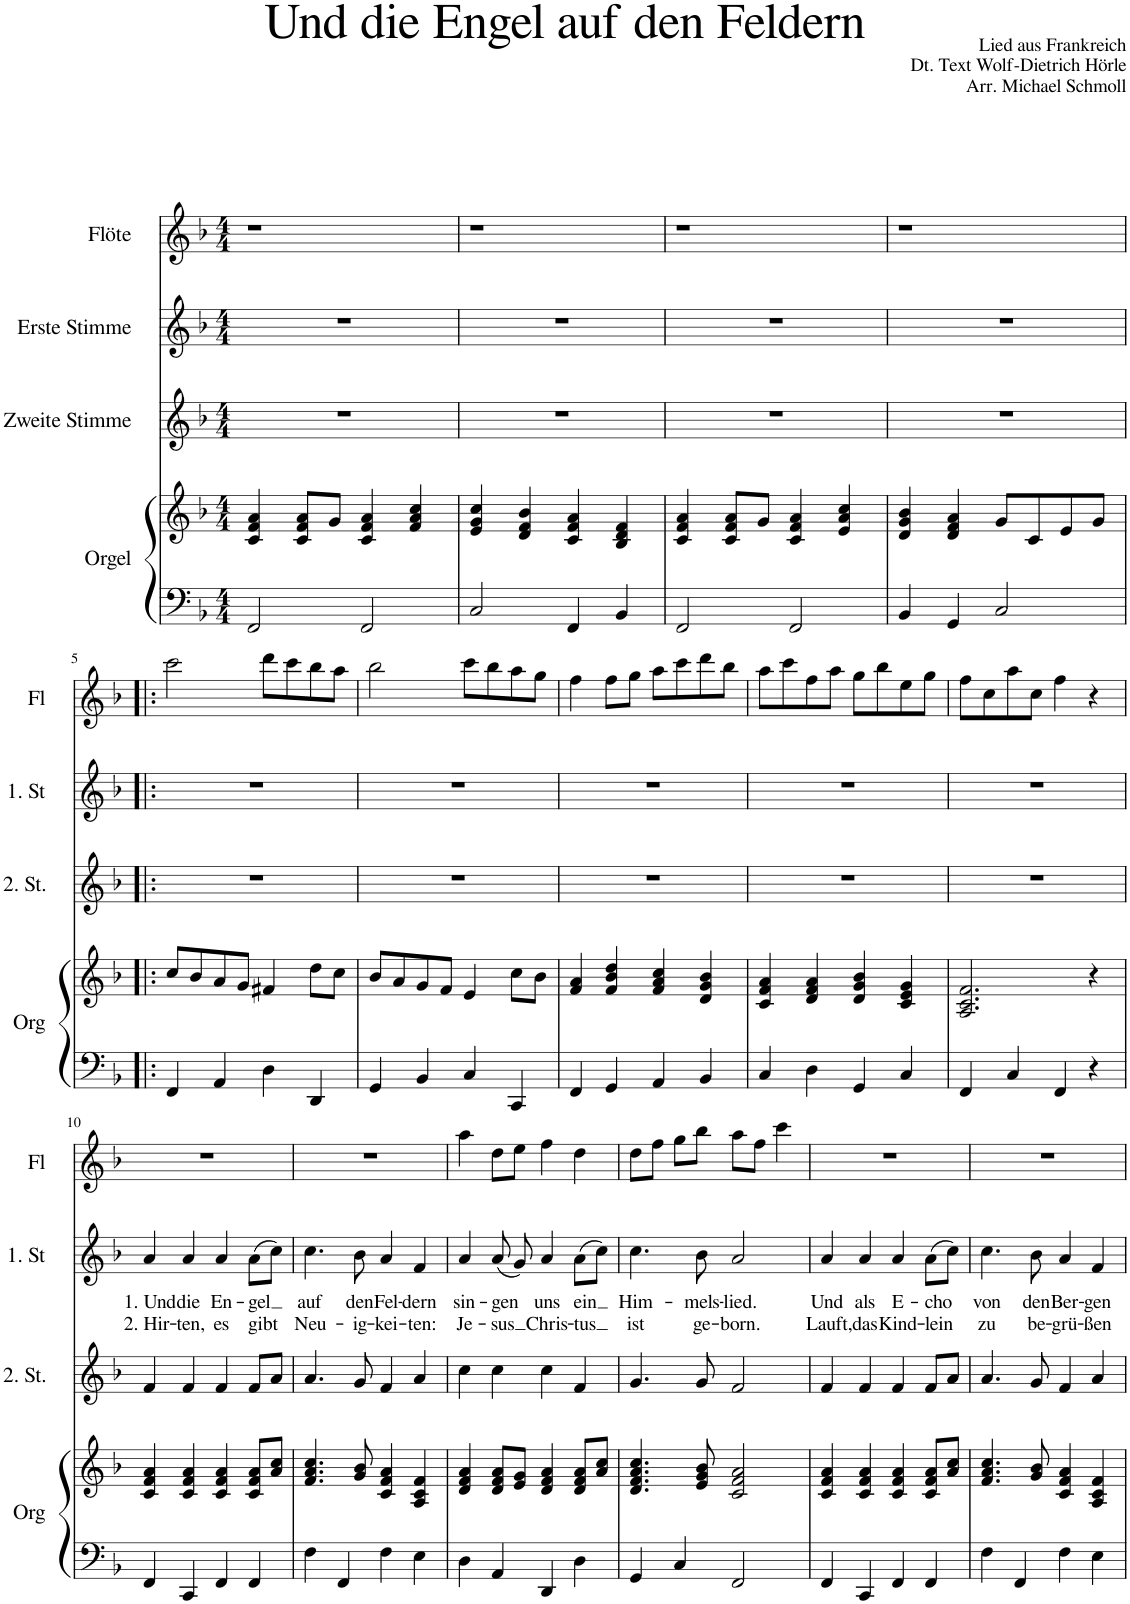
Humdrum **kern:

**kern	**kern	**kern	**kern	**text	**text	**kern
*part4	*part4	*part3	*part2	*part2	*part2	*part1
*staff5	*staff4	*staff3	*staff2	*staff2	*staff2	*staff1
*I"Orgel	*	*I"Zweite Stimme	*I"Erste Stimme	*	*	*I"Flöte
*I'Org	*	*I'2. St.	*I'1. St	*	*	*I'Fl
*clefF4	*clefG2	*clefG2	*clefG2	*	*	*clefG2
*k[b-]	*k[b-]	*k[b-]	*k[b-]	*	*	*k[b-]
*M4/4	*M4/4	*M4/4	*M4/4	*	*	*M4/4
=1	=1	=1	=1	=1	=1	=1
2FF/	4c/ 4f/ 4a/	1r	1r	.	.	1r
.	8c/ 8f/ 8a/L	.	.	.	.	.
.	8g/J	.	.	.	.	.
2FF/	4c/ 4f/ 4a/	.	.	.	.	.
.	4f/ 4a/ 4cc/	.	.	.	.	.
=2	=2	=2	=2	=2	=2	=2
2C/	4e/ 4g/ 4cc/	1r	1r	.	.	1r
.	4d/ 4f/ 4b-/	.	.	.	.	.
4FF/	4c/ 4f/ 4a/	.	.	.	.	.
4BB-/	4B-/ 4d/ 4f/	.	.	.	.	.
=3	=3	=3	=3	=3	=3	=3
2FF/	4c/ 4f/ 4a/	1r	1r	.	.	1r
.	8c/ 8f/ 8a/L	.	.	.	.	.
.	8g/J	.	.	.	.	.
2FF/	4c/ 4f/ 4a/	.	.	.	.	.
.	4e/ 4a/ 4cc/	.	.	.	.	.
=4	=4	=4	=4	=4	=4	=4
4BB-/	4d/ 4g/ 4b-/	1r	1r	.	.	1r
4GG/	4d/ 4f/ 4a/	.	.	.	.	.
2C/	8g/L	.	.	.	.	.
.	8c/	.	.	.	.	.
.	8e/	.	.	.	.	.
.	8g/J	.	.	.	.	.
!!LO:LB:g=z
=5!|:	=5!|:	=5!|:	=5!|:	=5!|:	=5!|:	=5!|:
4FF/	8cc/L	1r	1r	.	.	2ccc\
.	8b-/	.	.	.	.	.
4AA/	8a/	.	.	.	.	.
.	8g/J	.	.	.	.	.
4D\	4f#X/	.	.	.	.	8ddd\L
.	.	.	.	.	.	8ccc\
4DD/	8dd\L	.	.	.	.	8bb-\
.	8cc\J	.	.	.	.	8aa\J
=6	=6	=6	=6	=6	=6	=6
4GG/	8b-/L	1r	1r	.	.	2bb-\
.	8a/	.	.	.	.	.
4BB-/	8g/	.	.	.	.	.
.	8f/J	.	.	.	.	.
4C/	4e/	.	.	.	.	8ccc\L
.	.	.	.	.	.	8bb-\
4CC/	8cc\L	.	.	.	.	8aa\
.	8b-\J	.	.	.	.	8gg\J
=7	=7	=7	=7	=7	=7	=7
4FF/	4f/ 4a/	1r	1r	.	.	4ff\
4GG/	4f/ 4b-/ 4dd/	.	.	.	.	8ff\L
.	.	.	.	.	.	8gg\J
4AA/	4f/ 4a/ 4cc/	.	.	.	.	8aa\L
.	.	.	.	.	.	8ccc\
4BB-/	4d/ 4g/ 4b-/	.	.	.	.	8ddd\
.	.	.	.	.	.	8bb-\J
=8	=8	=8	=8	=8	=8	=8
4C/	4c/ 4f/ 4a/	1r	1r	.	.	8aa\L
.	.	.	.	.	.	8ccc\
4D\	4d/ 4f/ 4a/	.	.	.	.	8ff\
.	.	.	.	.	.	8aa\J
4GG/	4d/ 4g/ 4b-/	.	.	.	.	8gg\L
.	.	.	.	.	.	8bb-\
4C/	4c/ 4e/ 4g/	.	.	.	.	8ee\
.	.	.	.	.	.	8gg\J
=9	=9	=9	=9	=9	=9	=9
4FF/	2.A/ 2.c/ 2.f/	1r	1r	.	.	8ff\L
.	.	.	.	.	.	8cc\
4C/	.	.	.	.	.	8aa\
.	.	.	.	.	.	8cc\J
4FF/	.	.	.	.	.	4ff\
4r	4r	.	.	.	.	4r
!!LO:LB:g=z
=10	=10	=10	=10	=10	=10	=10
!	!	!	!	!LO:LY:b	!LO:LY:b	!
4FF/	4c/ 4f/ 4a/	4f/	4a/	1. Und	2. Hir-	1r
!	!	!	!	!LO:LY:b	!LO:LY:b	!
4CC/	4c/ 4f/ 4a/	4f/	4a/	die	-ten,	.
!	!	!	!	!LO:LY:b	!LO:LY:b	!
4FF/	4c/ 4f/ 4a/	4f/	4a/	En-	es	.
!	!	!	!	!LO:LY:b	!LO:LY:b	!
4FF/	8c/ 8f/ 8a/L	8f/L	(8a\L	-gel	gibt	.
.	8a/ 8cc/J	8a/J	8cc\J)	.	.	.
=11	=11	=11	=11	=11	=11	=11
!	!	!	!	!LO:LY:b	!LO:LY:b	!
4F\	4.f/ 4.a/ 4.cc/	4.a/	4.cc\	auf	Neu-	1r
4FF/	.	.	.	.	.	.
!	!	!	!	!LO:LY:b	!LO:LY:b	!
.	8g/ 8b-/	8g/	8b-\	den	-ig-	.
!	!	!	!	!LO:LY:b	!LO:LY:b	!
4F\	4c/ 4f/ 4a/	4f/	4a/	Fel-	-kei-	.
!	!	!	!	!LO:LY:b	!LO:LY:b	!
4E\	4A/ 4c/ 4f/	4a/	4f/	-dern	-ten:	.
=12	=12	=12	=12	=12	=12	=12
!	!	!	!	!LO:LY:b	!LO:LY:b	!
4D\	4d/ 4f/ 4a/	4cc\	4a/	sin-	Je-	4aa\
!	!	!	!	!LO:LY:b	!LO:LY:b	!
4AA/	8d/ 8f/ 8a/L	4cc\	(8a/	-gen	-sus	8dd\L
.	8e/ 8g/J	.	8g/)	.	.	8ee\J
!	!	!	!	!LO:LY:b	!LO:LY:b	!
4DD/	4d/ 4f/ 4a/	4cc\	4a/	uns	Chris-	4ff\
!	!	!	!	!LO:LY:b	!LO:LY:b	!
4D\	8d/ 8f/ 8a/L	4f/	(8a\L	ein	-tus	4dd\
.	8a/ 8cc/J	.	8cc\J)	.	.	.
=13	=13	=13	=13	=13	=13	=13
!	!	!	!	!LO:LY:b	!LO:LY:b	!
4GG/	4.d/ 4.f/ 4.a/ 4.cc/	4.g/	4.cc\	Him-	ist	8dd\L
.	.	.	.	.	.	8ff\J
4C/	.	.	.	.	.	8gg\L
!	!	!	!	!LO:LY:b	!LO:LY:b	!
.	8e/ 8g/ 8b-/	8g/	8b-\	-mels-	ge-	8bb-\J
!	!	!	!	!LO:LY:b	!LO:LY:b	!
2FF/	2c/ 2f/ 2a/	2f/	2a/	-lied.	-born.	8aa\L
.	.	.	.	.	.	8ff\J
.	.	.	.	.	.	4ccc\
=14	=14	=14	=14	=14	=14	=14
!	!	!	!	!LO:LY:b	!LO:LY:b	!
4FF/	4c/ 4f/ 4a/	4f/	4a/	Und	Lauft,	1r
!	!	!	!	!LO:LY:b	!LO:LY:b	!
4CC/	4c/ 4f/ 4a/	4f/	4a/	als	das	.
!	!	!	!	!LO:LY:b	!LO:LY:b	!
4FF/	4c/ 4f/ 4a/	4f/	4a/	E-	Kind-	.
!	!	!	!	!LO:LY:b	!LO:LY:b	!
4FF/	8c/ 8f/ 8a/L	8f/L	(8a\L	-cho	-lein	.
.	8a/ 8cc/J	8a/J	8cc\J)	.	.	.
=15	=15	=15	=15	=15	=15	=15
!	!	!	!	!LO:LY:b	!LO:LY:b	!
4F\	4.f/ 4.a/ 4.cc/	4.a/	4.cc\	von	zu	1r
4FF/	.	.	.	.	.	.
!	!	!	!	!LO:LY:b	!LO:LY:b	!
.	8g/ 8b-/	8g/	8b-\	den	be-	.
!	!	!	!	!LO:LY:b	!LO:LY:b	!
4F\	4c/ 4f/ 4a/	4f/	4a/	Ber-	-grü-	.
!	!	!	!	!LO:LY:b	!LO:LY:b	!
4E\	4A/ 4c/ 4f/	4a/	4f/	-gen	-ßen	.
=	=	=	=	=	=	=
*-	*-	*-	*-	*-	*-	*-
